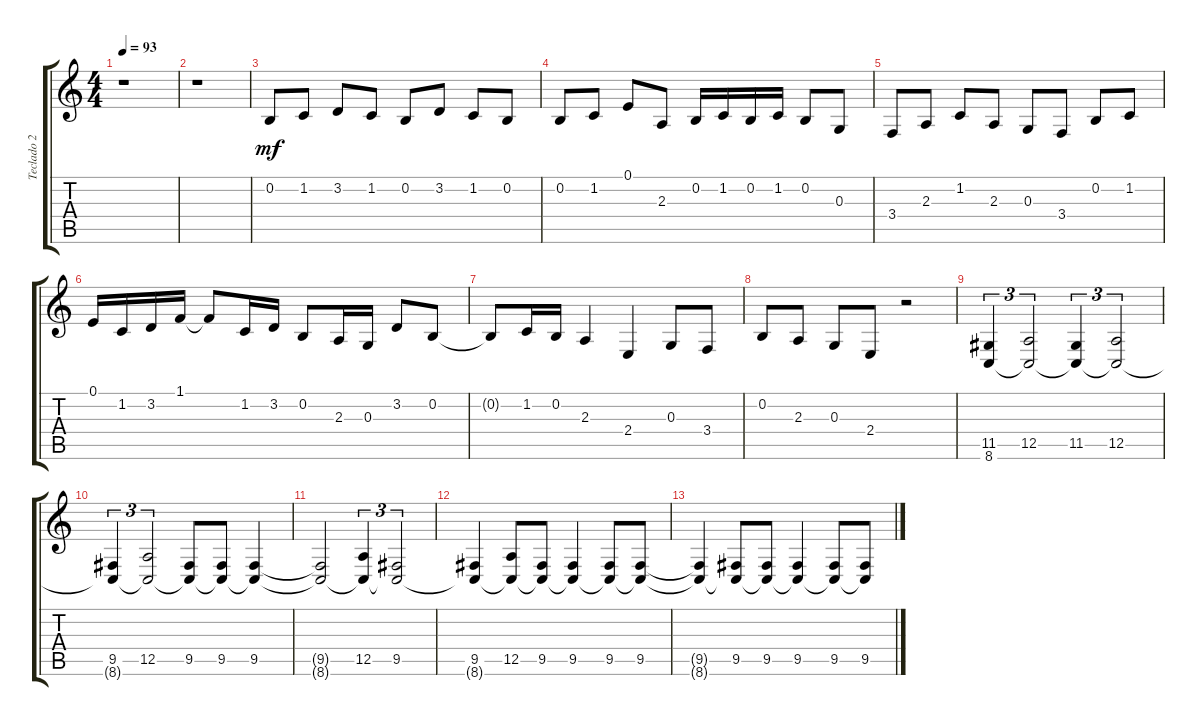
\track ("Teclado 2" "Teclado 2") {instrument electricgrandpiano}
\staff {score tabs}
\tuning (E4 B3 G3 D3 A2 E2) {hide}
\ts (4 4)
\tempo 93
\clef g2
\ks c
r.1{dy f} |
r.1 |
0.2.8{dy mf} 1.2.8 3.2.8 1.2.8 0.2.8 3.2.8 1.2.8 0.2.8 |
0.2.8 1.2.8 0.1.8 2.3.8 0.2.16 1.2.16 0.2.16 1.2.16 0.2.8 0.3.8 |
3.4.8 2.3.8 1.2.8 2.3.8 0.3.8 3.4.8 0.2.8 1.2.8 |
0.1.16 1.2.16 3.2.16 1.1.16 1.1{t}.8 1.2.16 3.2.16 0.2.8 2.3.16 0.3.16 3.2.8 0.2.8 |
0.2{t}.8 1.2.16 0.2.16 2.3.4 2.4.4 0.3.8 3.4.8 |
0.2.8 2.3.8 0.3.8 2.4.8 r.2 |
(11.5 8.6).4{tu (3 2)} (12.5 8.6{t}).2{tu (3 2)} (11.5 8.6{t}).4{tu (3 2)} (12.5 8.6{t}).2{tu (3 2)} |
(9.5 8.6{t}).4{tu (3 2)} (12.5 8.6{t}).2{tu (3 2)} (9.5 8.6{t}).8 (9.5 8.6{t}).8 (9.5 8.6{t}).4 |
(9.5{t} 8.6{t}).2 (12.5 8.6{t}).4{tu (3 2)} (9.5 8.6{t}).2{tu (3 2)} |
(9.5 8.6{t}).4 (12.5 8.6{t}).8 (9.5 8.6{t}).8 (9.5 8.6{t}).4 (9.5 8.6{t}).8 (9.5 8.6{t}).8 |
(9.5{t} 8.6{t}).4 (9.5 8.6{t}).8 (9.5 8.6{t}).8 (9.5 8.6{t}).4 (9.5 8.6{t}).8 (9.5 8.6{t}).8
